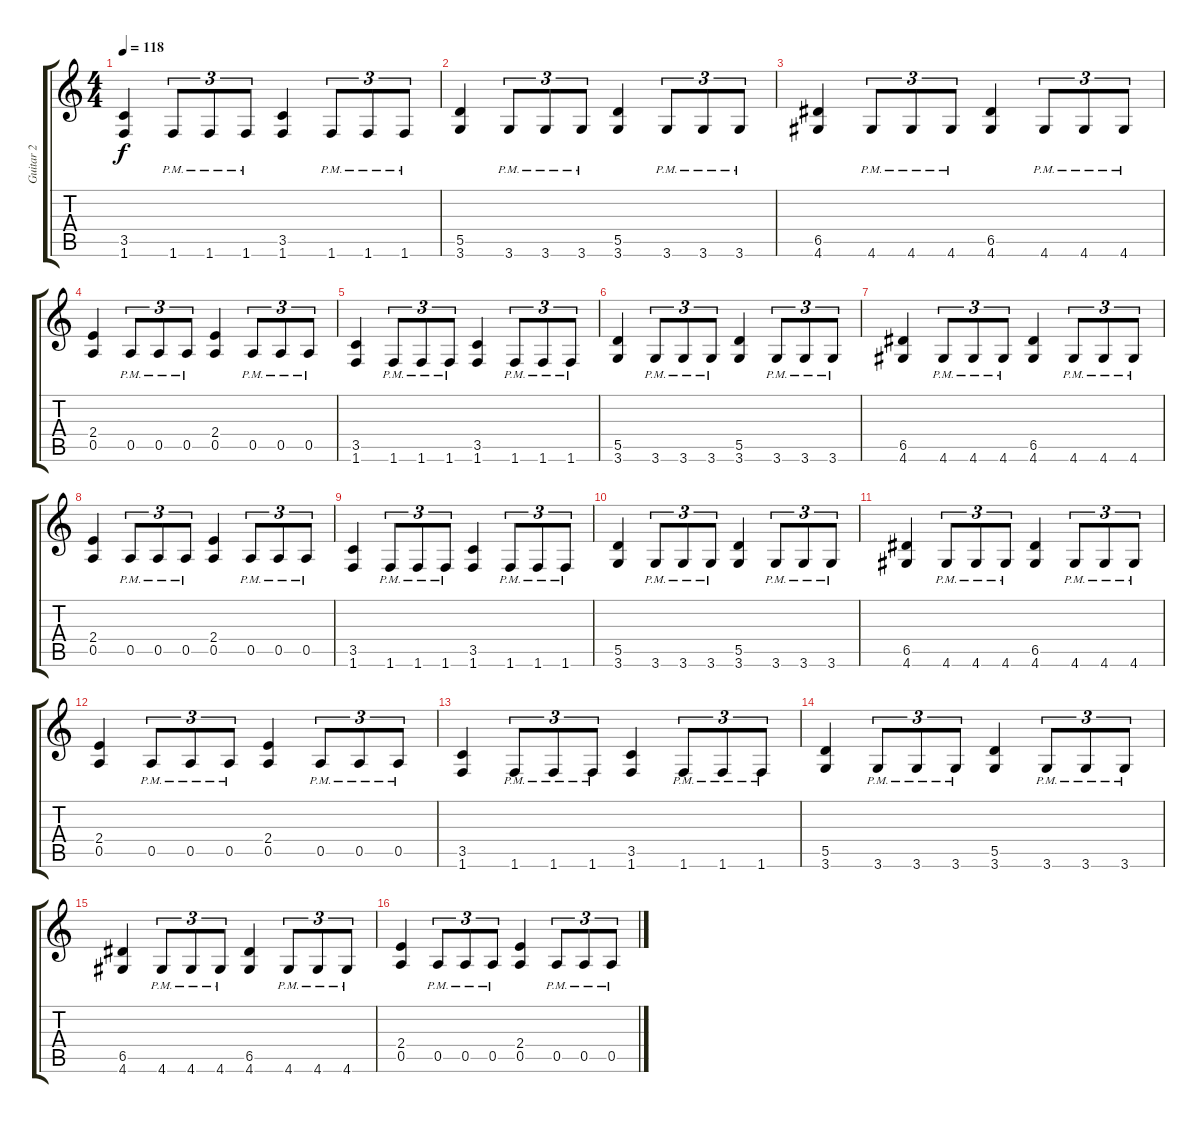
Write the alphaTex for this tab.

\track ("Guitar 2" "Guitar 2") {instrument distortionguitar}
\staff {score tabs}
\tuning (E4 B3 G3 D3 A2 E2) {hide}
\ts (4 4)
\tempo 118
\clef g2
\ks c
(3.5 1.6).4{dy f} 1.6{pm}.8{tu (3 2)} 1.6{pm}.8{tu (3 2)} 1.6{pm}.8{tu (3 2)} (3.5 1.6).4 1.6{pm}.8{tu (3 2)} 1.6{pm}.8{tu (3 2)} 1.6{pm}.8{tu (3 2)} |
(5.5 3.6).4 3.6{pm}.8{tu (3 2)} 3.6{pm}.8{tu (3 2)} 3.6{pm}.8{tu (3 2)} (5.5 3.6).4 3.6{pm}.8{tu (3 2)} 3.6{pm}.8{tu (3 2)} 3.6{pm}.8{tu (3 2)} |
(6.5 4.6).4 4.6{pm}.8{tu (3 2)} 4.6{pm}.8{tu (3 2)} 4.6{pm}.8{tu (3 2)} (6.5 4.6).4 4.6{pm}.8{tu (3 2)} 4.6{pm}.8{tu (3 2)} 4.6{pm}.8{tu (3 2)} |
(2.4 0.5).4 0.5{pm}.8{tu (3 2)} 0.5{pm}.8{tu (3 2)} 0.5{pm}.8{tu (3 2)} (2.4 0.5).4 0.5{pm}.8{tu (3 2)} 0.5{pm}.8{tu (3 2)} 0.5{pm}.8{tu (3 2)} |
(3.5 1.6).4 1.6{pm}.8{tu (3 2)} 1.6{pm}.8{tu (3 2)} 1.6{pm}.8{tu (3 2)} (3.5 1.6).4 1.6{pm}.8{tu (3 2)} 1.6{pm}.8{tu (3 2)} 1.6{pm}.8{tu (3 2)} |
(5.5 3.6).4 3.6{pm}.8{tu (3 2)} 3.6{pm}.8{tu (3 2)} 3.6{pm}.8{tu (3 2)} (5.5 3.6).4 3.6{pm}.8{tu (3 2)} 3.6{pm}.8{tu (3 2)} 3.6{pm}.8{tu (3 2)} |
(6.5 4.6).4 4.6{pm}.8{tu (3 2)} 4.6{pm}.8{tu (3 2)} 4.6{pm}.8{tu (3 2)} (6.5 4.6).4 4.6{pm}.8{tu (3 2)} 4.6{pm}.8{tu (3 2)} 4.6{pm}.8{tu (3 2)} |
(2.4 0.5).4 0.5{pm}.8{tu (3 2)} 0.5{pm}.8{tu (3 2)} 0.5{pm}.8{tu (3 2)} (2.4 0.5).4 0.5{pm}.8{tu (3 2)} 0.5{pm}.8{tu (3 2)} 0.5{pm}.8{tu (3 2)} |
(3.5 1.6).4 1.6{pm}.8{tu (3 2)} 1.6{pm}.8{tu (3 2)} 1.6{pm}.8{tu (3 2)} (3.5 1.6).4 1.6{pm}.8{tu (3 2)} 1.6{pm}.8{tu (3 2)} 1.6{pm}.8{tu (3 2)} |
(5.5 3.6).4 3.6{pm}.8{tu (3 2)} 3.6{pm}.8{tu (3 2)} 3.6{pm}.8{tu (3 2)} (5.5 3.6).4 3.6{pm}.8{tu (3 2)} 3.6{pm}.8{tu (3 2)} 3.6{pm}.8{tu (3 2)} |
(6.5 4.6).4 4.6{pm}.8{tu (3 2)} 4.6{pm}.8{tu (3 2)} 4.6{pm}.8{tu (3 2)} (6.5 4.6).4 4.6{pm}.8{tu (3 2)} 4.6{pm}.8{tu (3 2)} 4.6{pm}.8{tu (3 2)} |
(2.4 0.5).4 0.5{pm}.8{tu (3 2)} 0.5{pm}.8{tu (3 2)} 0.5{pm}.8{tu (3 2)} (2.4 0.5).4 0.5{pm}.8{tu (3 2)} 0.5{pm}.8{tu (3 2)} 0.5{pm}.8{tu (3 2)} |
(3.5 1.6).4 1.6{pm}.8{tu (3 2)} 1.6{pm}.8{tu (3 2)} 1.6{pm}.8{tu (3 2)} (3.5 1.6).4 1.6{pm}.8{tu (3 2)} 1.6{pm}.8{tu (3 2)} 1.6{pm}.8{tu (3 2)} |
(5.5 3.6).4 3.6{pm}.8{tu (3 2)} 3.6{pm}.8{tu (3 2)} 3.6{pm}.8{tu (3 2)} (5.5 3.6).4 3.6{pm}.8{tu (3 2)} 3.6{pm}.8{tu (3 2)} 3.6{pm}.8{tu (3 2)} |
(6.5 4.6).4 4.6{pm}.8{tu (3 2)} 4.6{pm}.8{tu (3 2)} 4.6{pm}.8{tu (3 2)} (6.5 4.6).4 4.6{pm}.8{tu (3 2)} 4.6{pm}.8{tu (3 2)} 4.6{pm}.8{tu (3 2)} |
(2.4 0.5).4{volume 9} 0.5{pm}.8{tu (3 2)} 0.5{pm}.8{tu (3 2)} 0.5{pm}.8{tu (3 2)} (2.4 0.5).4 0.5{pm}.8{tu (3 2)} 0.5{pm}.8{tu (3 2)} 0.5{pm}.8{tu (3 2)}
